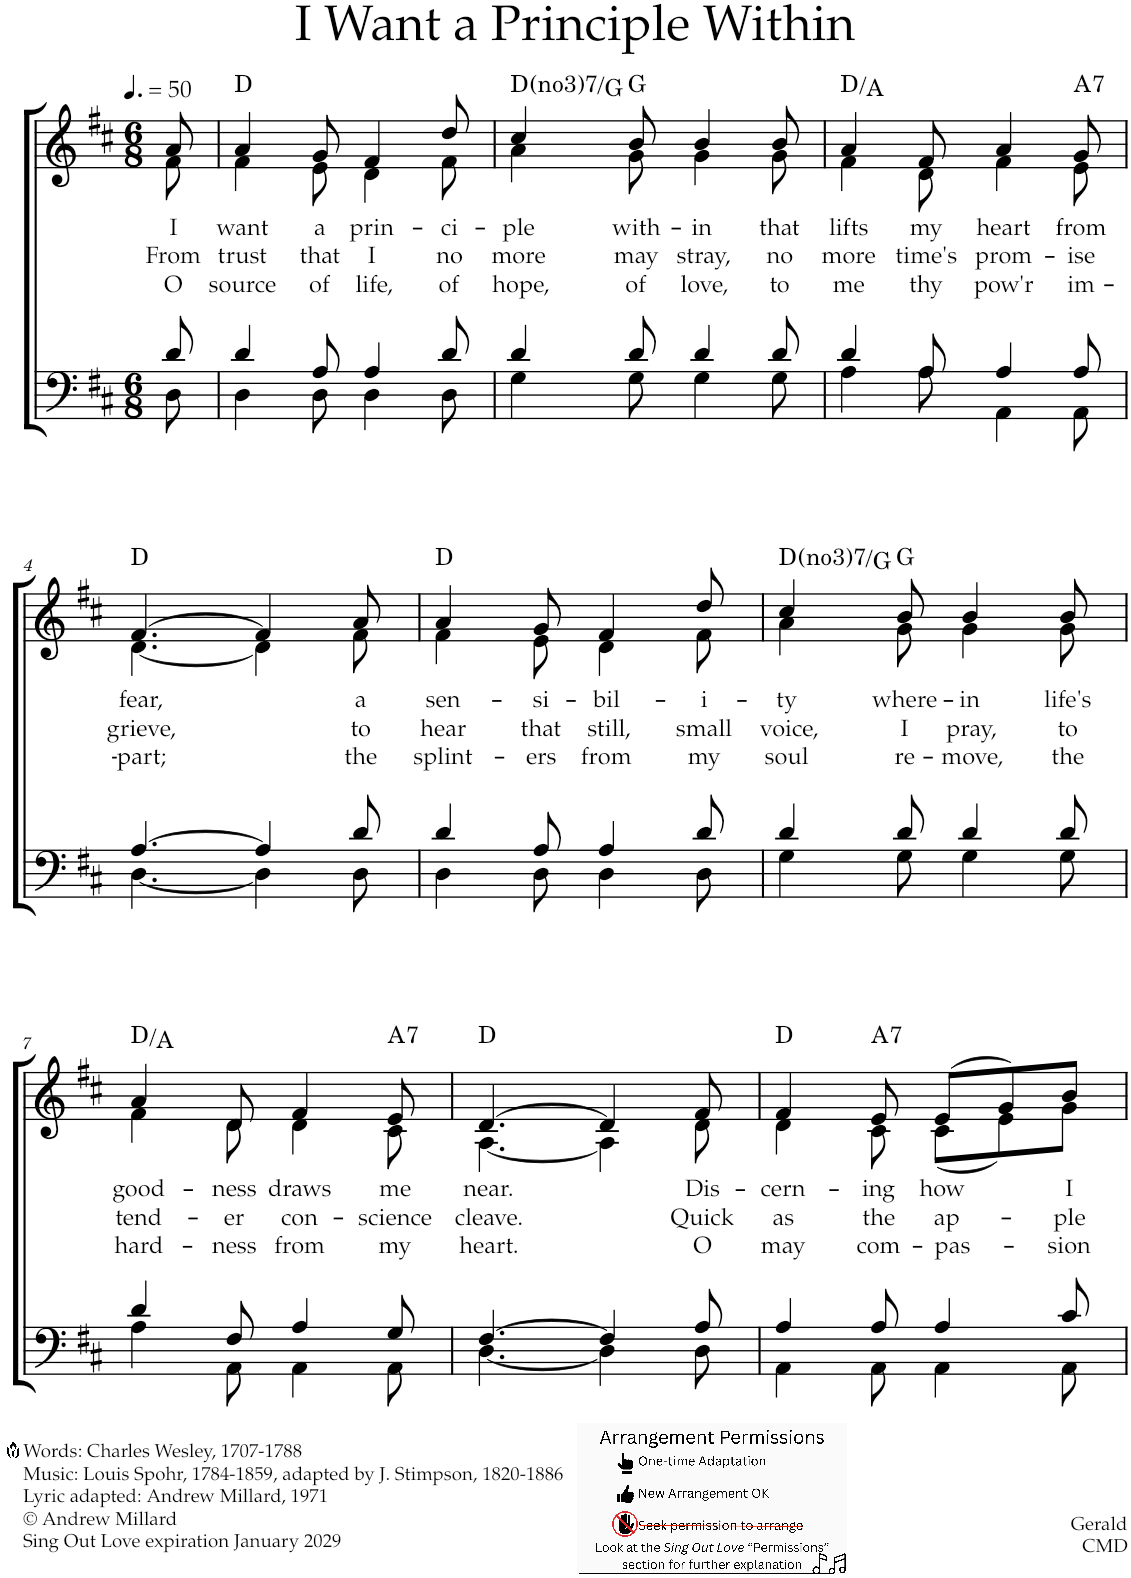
**kern	**kern	**text	**text	**text	**harte
*part2	*part1	*part1	*part1	*part1	*part1
*staff2	*staff1	*staff1	*staff1	*staff1	*
*I"Piano	*I"Piano	*	*	*	*
*I'Pno	*I'Pno	*	*	*	*
*clefF4	*clefG2	*	*	*	*
*k[f#c#]	*k[f#c#]	*	*	*	*
*D:	*D:	*	*	*	*
*M6/8	*M6/8	*	*	*	*
*MM75	*MM75	*	*	*	*
=	=	=	=	=	=
*^	*	*	*	*	*
!	!	!	!LO:LY:b	!LO:LY:b	!LO:LY:b	!
*	*	*^	*	*	*	*
8d/	8D\	8a/	8f#\	I	From	O	.
=1	=1	=1	=1	=1	=1	=1	=1
!	!	!	!	!LO:LY:b	!LO:LY:b	!LO:LY:b	!
4d/	4D\	4a/	4f#\	want	trust	source	D:maj
!	!	!	!	!LO:LY:b	!LO:LY:b	!LO:LY:b	!
8A/	8D\	8g/	8e\	a	that	of	.
!	!	!	!	!LO:LY:b	!LO:LY:b	!LO:LY:b	!
4A/	4D\	4f#/	4d\	prin-	I	life,	.
!	!	!	!	!LO:LY:b	!LO:LY:b	!LO:LY:b	!
8d/	8D\	8dd/	8f#\	-ci-	no	of	.
=2	=2	=2	=2	=2	=2	=2	=2
!	!	!	!	!LO:LY:b	!LO:LY:b	!LO:LY:b	!
4d/	4G\	4cc#/	4a\	-ple	more	hope,	D:maj(*3,7)/4
!	!	!	!	!LO:LY:b	!LO:LY:b	!LO:LY:b	!
8d/	8G\	8b/	8g\	with-	may	of	G:maj
!	!	!	!	!LO:LY:b	!LO:LY:b	!LO:LY:b	!
4d/	4G\	4b/	4g\	-in	stray,	love,	.
!	!	!	!	!LO:LY:b	!LO:LY:b	!LO:LY:b	!
8d/	8G\	8b/	8g\	that	no	to	.
=3	=3	=3	=3	=3	=3	=3	=3
!	!	!	!	!LO:LY:b	!LO:LY:b	!LO:LY:b	!
4d/	4A\	4a/	4f#\	lifts	more	me	D:maj/5
!	!	!	!	!LO:LY:b	!LO:LY:b	!LO:LY:b	!
8A/	8A\	8f#/	8d\	my	time's	thy	.
!	!	!	!	!LO:LY:b	!LO:LY:b	!LO:LY:b	!
4A/	4AA\	4a/	4f#\	heart	prom-	pow'r	.
!	!	!	!	!LO:LY:b	!LO:LY:b	!LO:LY:b	!LO:H:kt=7
8A/	8AA\	8g/	8e\	from	-ise	im-	A:7
!!LO:LB:g=z	!!
=4	=4	=4	=4	=4	=4	=4	=4
!	!	!	!	!LO:LY:b	!LO:LY:b	!LO:LY:b	!
[4.A/	[4.D\	[4.f#/	[4.d\	fear,	grieve,	-part;	D:maj
4A/]	4D\]	4f#/]	4d\]	.	.	.	.
!	!	!	!	!LO:LY:b	!LO:LY:b	!LO:LY:b	!
8d/	8D\	8a/	8f#\	a	to	the	.
=5	=5	=5	=5	=5	=5	=5	=5
!	!	!	!	!LO:LY:b	!LO:LY:b	!LO:LY:b	!
4d/	4D\	4a/	4f#\	sen-	hear	splint-	D:maj
!	!	!	!	!LO:LY:b	!LO:LY:b	!LO:LY:b	!
8A/	8D\	8g/	8e\	-si-	that	-ers	.
!	!	!	!	!LO:LY:b	!LO:LY:b	!LO:LY:b	!
4A/	4D\	4f#/	4d\	-bil-	still,	from	.
!	!	!	!	!LO:LY:b	!LO:LY:b	!LO:LY:b	!
8d/	8D\	8dd/	8f#\	-i-	small	my	.
=6	=6	=6	=6	=6	=6	=6	=6
!	!	!	!	!LO:LY:b	!LO:LY:b	!LO:LY:b	!
4d/	4G\	4cc#/	4a\	-ty	voice,	soul	D:maj(*3,7)/4
!	!	!	!	!LO:LY:b	!LO:LY:b	!LO:LY:b	!
8d/	8G\	8b/	8g\	where-	I	re-	G:maj
!	!	!	!	!LO:LY:b	!LO:LY:b	!LO:LY:b	!
4d/	4G\	4b/	4g\	-in	pray,	-move,	.
!	!	!	!	!LO:LY:b	!LO:LY:b	!LO:LY:b	!
8d/	8G\	8b/	8g\	life's	to	the	.
!!LO:LB:g=z	!!
=7	=7	=7	=7	=7	=7	=7	=7
!	!	!	!	!LO:LY:b	!LO:LY:b	!LO:LY:b	!
4d/	4A\	4a/	4f#\	good-	tend-	hard-	D:maj/5
!	!	!	!	!LO:LY:b	!LO:LY:b	!LO:LY:b	!
8F#/	8AA\	8d/	8d\	-ness	-er	-ness	.
!	!	!	!	!LO:LY:b	!LO:LY:b	!LO:LY:b	!
4A/	4AA\	4f#/	4d\	draws	con-	from	.
!	!	!	!	!LO:LY:b	!LO:LY:b	!LO:LY:b	!LO:H:kt=7
8G/	8AA\	8e/	8c#\	me	-science	my	A:7
=8	=8	=8	=8	=8	=8	=8	=8
!	!	!	!	!LO:LY:b	!LO:LY:b	!LO:LY:b	!
[4.F#/	[4.D\	[4.d/	[4.A\	near.	cleave.	heart.	D:maj
4F#/]	4D\]	4d/]	4A\]	.	.	.	.
!	!	!	!	!LO:LY:b	!LO:LY:b	!LO:LY:b	!
8A/	8D\	8f#/	8d\	Dis-	Quick	O	.
=9	=9	=9	=9	=9	=9	=9	=9
!	!	!	!	!LO:LY:b	!LO:LY:b	!LO:LY:b	!
4A/	4AA\	4f#/	4d\	-cern-	as	may	D:maj
!	!	!	!	!LO:LY:b	!LO:LY:b	!LO:LY:b	!LO:H:kt=7
8A/	8AA\	8e/	8c#\	-ing	the	com-	A:7
!	!	!	!	!LO:LY:b	!LO:LY:b	!LO:LY:b	!
4A/	4AA\	(8e/L	(8c#\L	how	ap-	-pas-	.
.	.	8g/)	8e\)	.	.	.	.
!	!	!	!	!LO:LY:b	!LO:LY:b	!LO:LY:b	!
8c#/	8AA\	8b/J	8g\J	I	-ple	-sion	.
*v	*v	*	*	*	*	*	*
*	*v	*v	*	*	*	*
=	=	=	=	=	=
*-	*-	*-	*-	*-	*-
